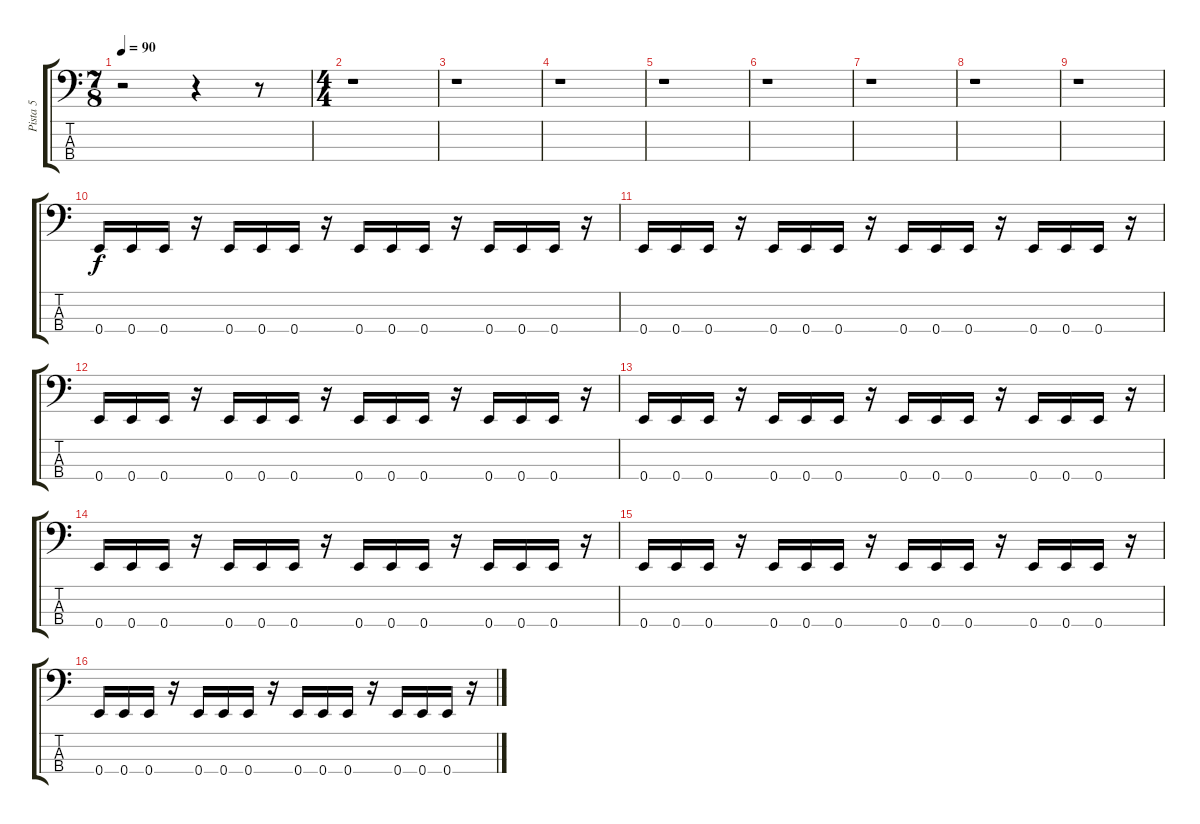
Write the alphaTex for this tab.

\track ("Pista 5" "Pista 5") {instrument electricbasspick}
\staff {score tabs}
\tuning (G2 D2 A1 E1) {hide}
\ts (7 8)
\tempo 90
\clef f4
\ks c
r.2{dy f} r.4 r.8 |
\ts (4 4)
r.1 |
r.1 |
r.1 |
r.1 |
r.1 |
r.1 |
r.1 |
r.1 |
0.4.16 0.4.16 0.4.16 r.16 0.4.16 0.4.16 0.4.16 r.16 0.4.16 0.4.16 0.4.16 r.16 0.4.16 0.4.16 0.4.16 r.16 |
0.4.16 0.4.16 0.4.16 r.16 0.4.16 0.4.16 0.4.16 r.16 0.4.16 0.4.16 0.4.16 r.16 0.4.16 0.4.16 0.4.16 r.16 |
0.4.16 0.4.16 0.4.16 r.16 0.4.16 0.4.16 0.4.16 r.16 0.4.16 0.4.16 0.4.16 r.16 0.4.16 0.4.16 0.4.16 r.16 |
0.4.16 0.4.16 0.4.16 r.16 0.4.16 0.4.16 0.4.16 r.16 0.4.16 0.4.16 0.4.16 r.16 0.4.16 0.4.16 0.4.16 r.16 |
0.4.16 0.4.16 0.4.16 r.16 0.4.16 0.4.16 0.4.16 r.16 0.4.16 0.4.16 0.4.16 r.16 0.4.16 0.4.16 0.4.16 r.16 |
0.4.16 0.4.16 0.4.16 r.16 0.4.16 0.4.16 0.4.16 r.16 0.4.16 0.4.16 0.4.16 r.16 0.4.16 0.4.16 0.4.16 r.16 |
0.4.16 0.4.16 0.4.16 r.16 0.4.16 0.4.16 0.4.16 r.16 0.4.16 0.4.16 0.4.16 r.16 0.4.16 0.4.16 0.4.16 r.16
